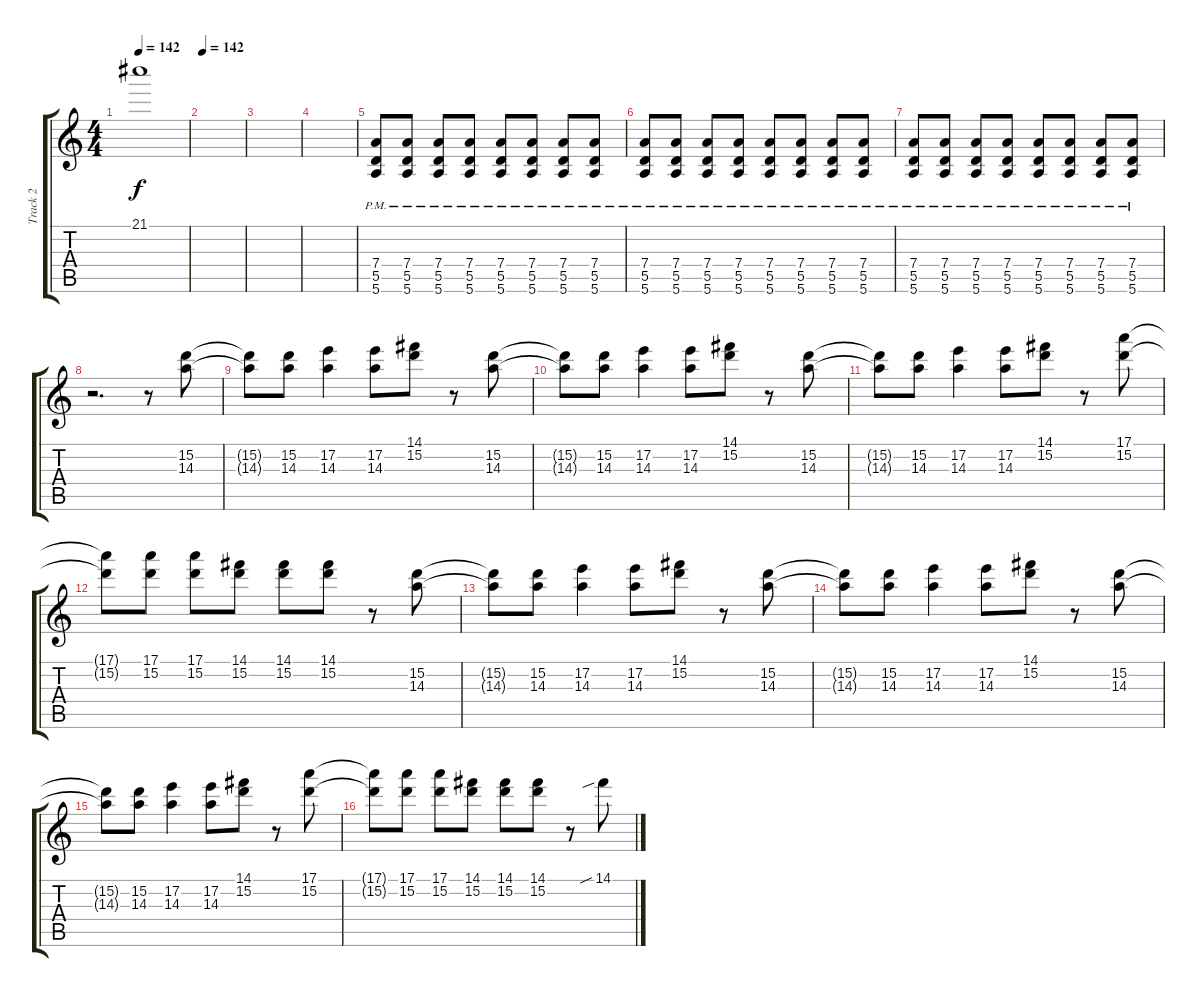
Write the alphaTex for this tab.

\track ("Track 2" "Track 2") {instrument electricguitarclean}
\staff {score tabs}
\tuning (E4 B3 G3 D3 A2 E2) {hide}
\ts (4 4)
\tempo 142
\clef g2
\ks c
21.1{t}.1{dy f} |
\tempo 142
|
|
|
(7.4 5.5 5.6{pm}).8 (7.4 5.5 5.6{pm}).8 (7.4 5.5 5.6{pm}).8 (7.4 5.5 5.6{pm}).8 (7.4 5.5 5.6{pm}).8 (7.4 5.5 5.6{pm}).8 (7.4 5.5 5.6{pm}).8 (7.4 5.5 5.6{pm}).8 |
(7.4 5.5 5.6{pm}).8 (7.4 5.5 5.6{pm}).8 (7.4 5.5 5.6{pm}).8 (7.4 5.5 5.6{pm}).8 (7.4 5.5 5.6{pm}).8 (7.4 5.5 5.6{pm}).8 (7.4 5.5 5.6{pm}).8 (7.4 5.5 5.6{pm}).8 |
(7.4{pm} 5.5 5.6).8 (7.4{pm} 5.5 5.6).8 (7.4{pm} 5.5 5.6).8 (7.4{pm} 5.5 5.6).8 (7.4{pm} 5.5 5.6).8 (7.4{pm} 5.5 5.6).8 (7.4{pm} 5.5 5.6).8 (7.4{pm} 5.5 5.6).8 |
r.2{d} r.8 (15.2 14.3).8 |
(15.2{t} 14.3{t}).8 (15.2 14.3).8 (17.2 14.3).4 (17.2 14.3).8 (14.1 15.2).8 r.8 (15.2 14.3).8 |
(15.2{t} 14.3{t}).8 (15.2 14.3).8 (17.2 14.3).4 (17.2 14.3).8 (14.1 15.2).8 r.8 (15.2 14.3).8 |
(15.2{t} 14.3{t}).8 (15.2 14.3).8 (17.2 14.3).4 (17.2 14.3).8 (14.1 15.2).8 r.8 (17.1 15.2).8 |
(17.1{t} 15.2{t}).8 (17.1 15.2).8 (17.1 15.2).8 (14.1 15.2).8 (14.1 15.2).8 (14.1 15.2).8 r.8 (15.2 14.3).8 |
(15.2{t} 14.3{t}).8 (15.2 14.3).8 (17.2 14.3).4 (17.2 14.3).8 (14.1 15.2).8 r.8 (15.2 14.3).8 |
(15.2{t} 14.3{t}).8 (15.2 14.3).8 (17.2 14.3).4 (17.2 14.3).8 (14.1 15.2).8 r.8 (15.2 14.3).8 |
(15.2{t} 14.3{t}).8 (15.2 14.3).8 (17.2 14.3).4 (17.2 14.3).8 (14.1 15.2).8 r.8 (17.1 15.2).8 |
(17.1{t} 15.2{t}).8 (17.1 15.2).8 (17.1 15.2).8 (14.1 15.2).8 (14.1 15.2).8 (14.1 15.2).8 r.8 14.1{sib}.8
